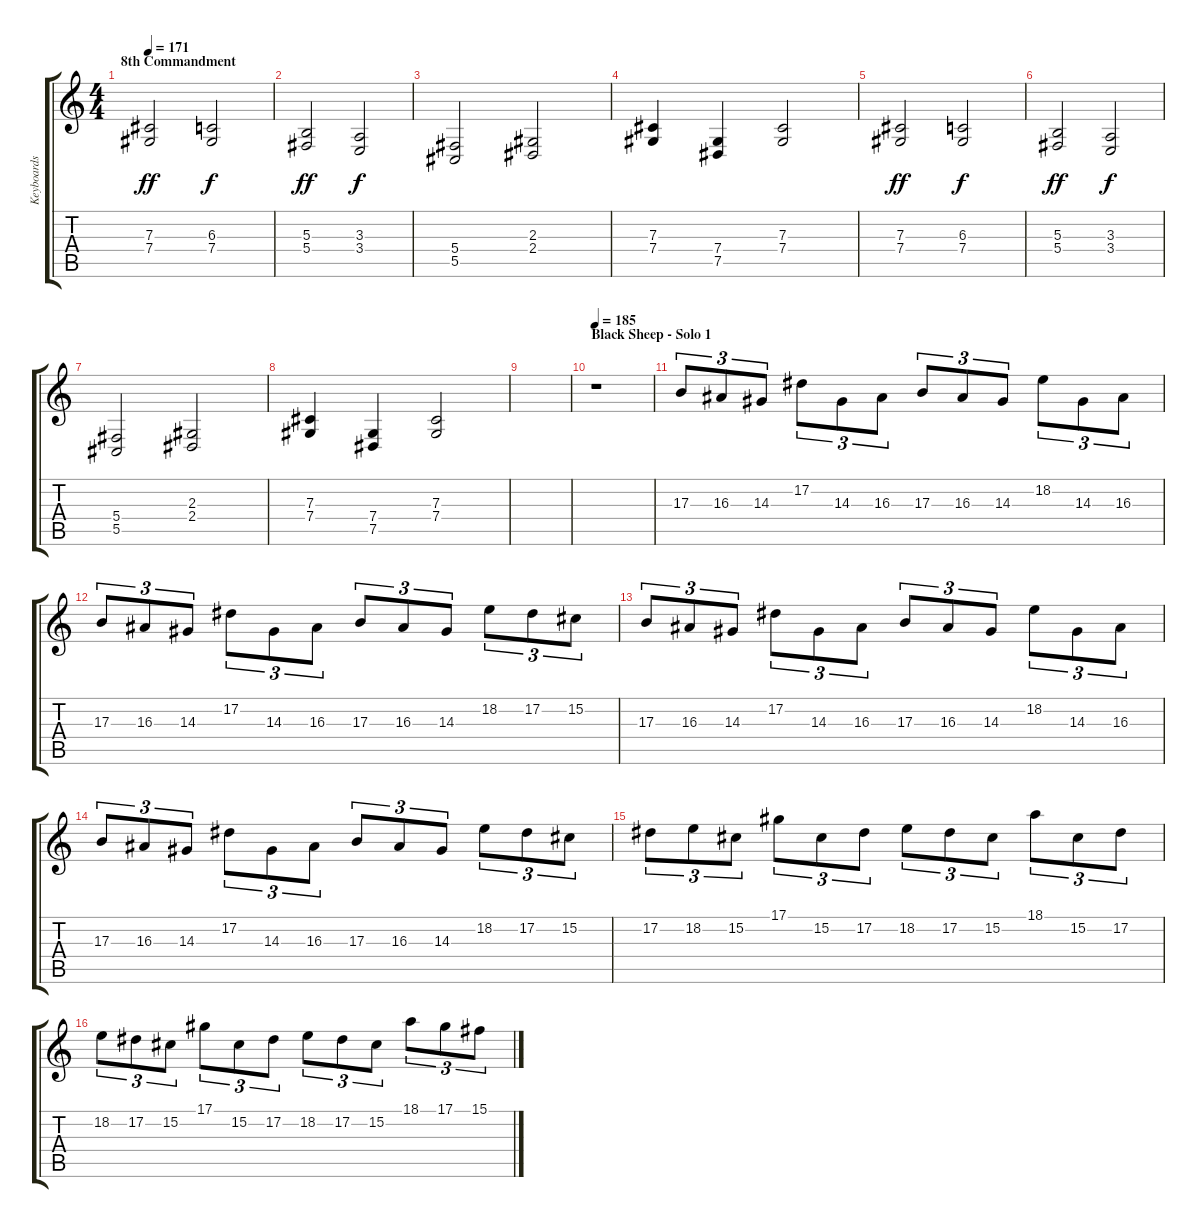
\track ("Keyboards" "Keyboards") {instrument harpsichord}
\staff {score tabs}
\tuning (Eb4 Bb3 Gb3 Db3 Ab2 Eb2) {hide}
\ts (4 4)
\section ("" "8th Commandment")
\tempo 171
\tempo 175
\tempo 171
\clef g2
\ks c
(7.3 7.4).2{dy ff instrument choiraahs} (6.3 7.4).2{dy f} |
(5.3 5.4).2{dy ff} (3.3 3.4).2{dy f} |
(5.4 5.5).2 (2.3 2.4).2 |
(7.3 7.4).4 (7.4 7.5).4 (7.3 7.4).2 |
(7.3 7.4).2{dy ff} (6.3 7.4).2{dy f} |
(5.3 5.4).2{dy ff} (3.3 3.4).2{dy f} |
(5.4 5.5).2 (2.3 2.4).2 |
(7.3 7.4).4 (7.4 7.5).4 (7.3 7.4).2 |
|
\section ("" "Black Sheep - Solo 1")
\tempo 185
r.1 |
17.3.8{tu (3 2) instrument harpsichord} 16.3.8{tu (3 2)} 14.3.8{tu (3 2)} 17.2.8{tu (3 2)} 14.3.8{tu (3 2)} 16.3.8{tu (3 2)} 17.3.8{tu (3 2)} 16.3.8{tu (3 2)} 14.3.8{tu (3 2)} 18.2.8{tu (3 2)} 14.3.8{tu (3 2)} 16.3.8{tu (3 2)} |
17.3.8{tu (3 2)} 16.3.8{tu (3 2)} 14.3.8{tu (3 2)} 17.2.8{tu (3 2)} 14.3.8{tu (3 2)} 16.3.8{tu (3 2)} 17.3.8{tu (3 2)} 16.3.8{tu (3 2)} 14.3.8{tu (3 2)} 18.2.8{tu (3 2)} 17.2.8{tu (3 2)} 15.2.8{tu (3 2)} |
17.3.8{tu (3 2)} 16.3.8{tu (3 2)} 14.3.8{tu (3 2)} 17.2.8{tu (3 2)} 14.3.8{tu (3 2)} 16.3.8{tu (3 2)} 17.3.8{tu (3 2)} 16.3.8{tu (3 2)} 14.3.8{tu (3 2)} 18.2.8{tu (3 2)} 14.3.8{tu (3 2)} 16.3.8{tu (3 2)} |
17.3.8{tu (3 2)} 16.3.8{tu (3 2)} 14.3.8{tu (3 2)} 17.2.8{tu (3 2)} 14.3.8{tu (3 2)} 16.3.8{tu (3 2)} 17.3.8{tu (3 2)} 16.3.8{tu (3 2)} 14.3.8{tu (3 2)} 18.2.8{tu (3 2)} 17.2.8{tu (3 2)} 15.2.8{tu (3 2)} |
17.2.8{tu (3 2)} 18.2.8{tu (3 2)} 15.2.8{tu (3 2)} 17.1.8{tu (3 2)} 15.2.8{tu (3 2)} 17.2.8{tu (3 2)} 18.2.8{tu (3 2)} 17.2.8{tu (3 2)} 15.2.8{tu (3 2)} 18.1.8{tu (3 2)} 15.2.8{tu (3 2)} 17.2.8{tu (3 2)} |
18.2.8{tu (3 2)} 17.2.8{tu (3 2)} 15.2.8{tu (3 2)} 17.1.8{tu (3 2)} 15.2.8{tu (3 2)} 17.2.8{tu (3 2)} 18.2.8{tu (3 2)} 17.2.8{tu (3 2)} 15.2.8{tu (3 2)} 18.1.8{tu (3 2)} 17.1.8{tu (3 2)} 15.1.8{tu (3 2)}
